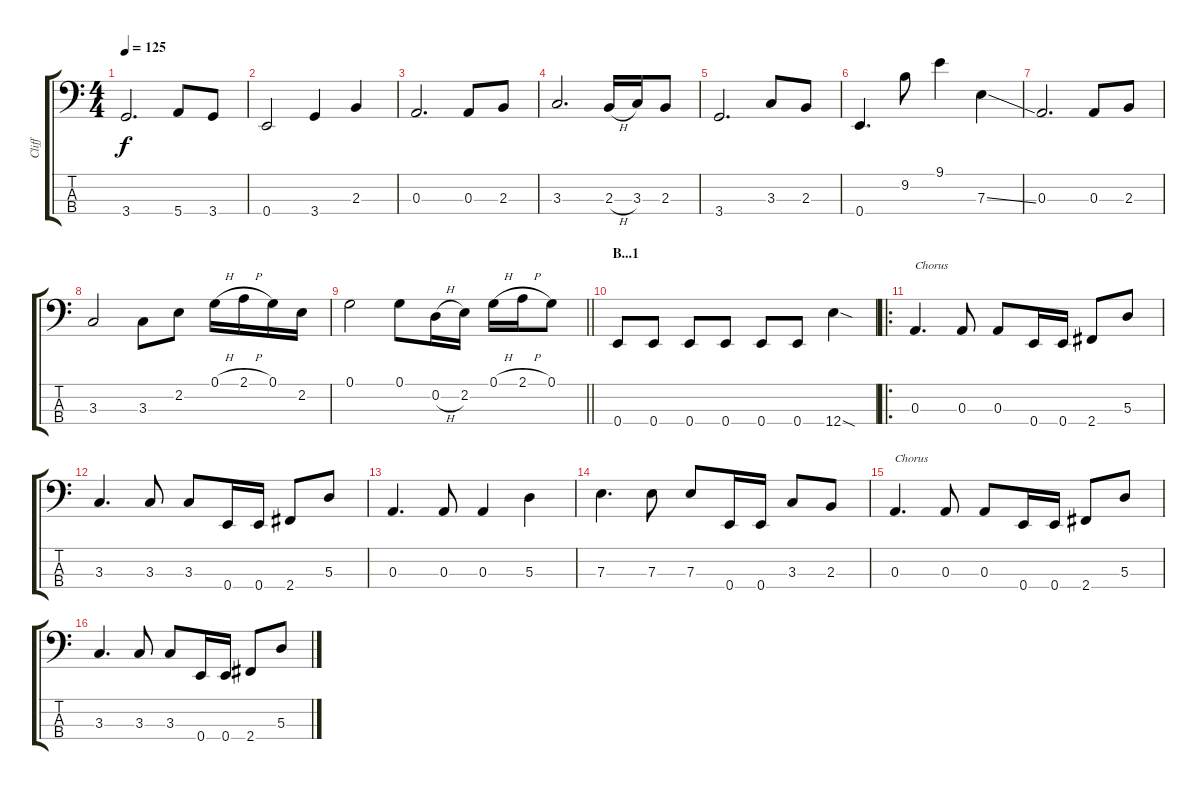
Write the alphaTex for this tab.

\track ("Cliff" "Cliff") {instrument electricbassfinger}
\staff {score tabs}
\tuning (G2 D2 A1 E1) {hide}
\ts (4 4)
\tempo 125
\clef f4
\ks aminor
3.4.2{d dy f} 5.4.8 3.4.8 |
0.4.2 3.4.4 2.3.4 |
0.3.2{d} 0.3.8 2.3.8 |
3.3.2{d} 2.3{h}.16 3.3.16 2.3.8 |
3.4.2{d} 3.3.8 2.3.8 |
0.4.4{d} 9.2.8 9.1.4 7.3{ss}.4 |
0.3.2{d} 0.3.8 2.3.8 |
3.3.2 3.3.8 2.2.8 0.1{h}.16 2.1{h}.16 0.1.16 2.2.16 |
\barLineRight lightlight
0.1.2 0.1.8 0.2{h}.16 2.2.16 0.1{h}.16 2.1{h}.16 0.1.8 |
\section ("" "B...1")
0.4.8 0.4.8 0.4.8 0.4.8 0.4.8 0.4.8 12.4{sod}.4 |
\ro
0.3.4{d txt "Chorus"} 0.3.8 0.3.8 0.4.16 0.4.16 2.4.8 5.3.8 |
3.3.4{d} 3.3.8 3.3.8 0.4.16 0.4.16 2.4.8 5.3.8 |
0.3.4{d} 0.3.8 0.3.4 5.3.4 |
7.3.4{d} 7.3.8 7.3.8 0.4.16 0.4.16 3.3.8 2.3.8 |
0.3.4{d txt "Chorus"} 0.3.8 0.3.8 0.4.16 0.4.16 2.4.8 5.3.8 |
3.3.4{d} 3.3.8 3.3.8 0.4.16 0.4.16 2.4.8 5.3.8
